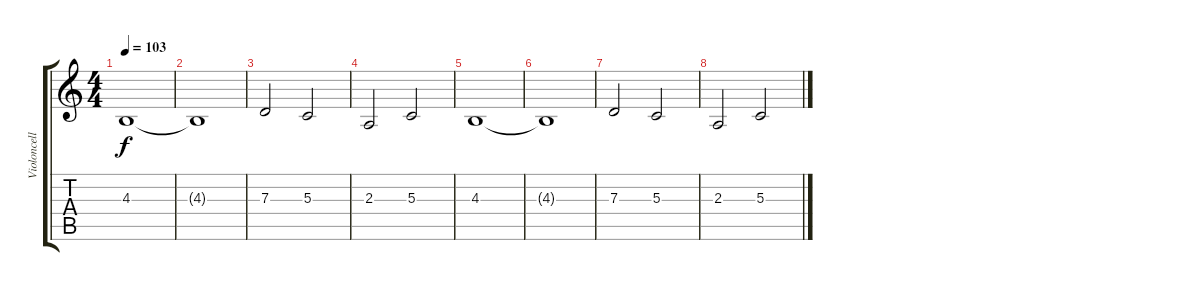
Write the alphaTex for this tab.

\track ("Violoncello" "Violoncell") {instrument cello}
\staff {score tabs}
\tuning (E4 B3 G3 D3 A2 E2) {hide}
\ts (4 4)
\tempo 103
\clef g2
\ks c
4.3.1{dy f instrument cello} |
4.3{t}.1 |
7.3.2 5.3.2 |
2.3.2 5.3.2 |
4.3.1 |
4.3{t}.1 |
7.3.2 5.3.2 |
2.3.2 5.3.2
